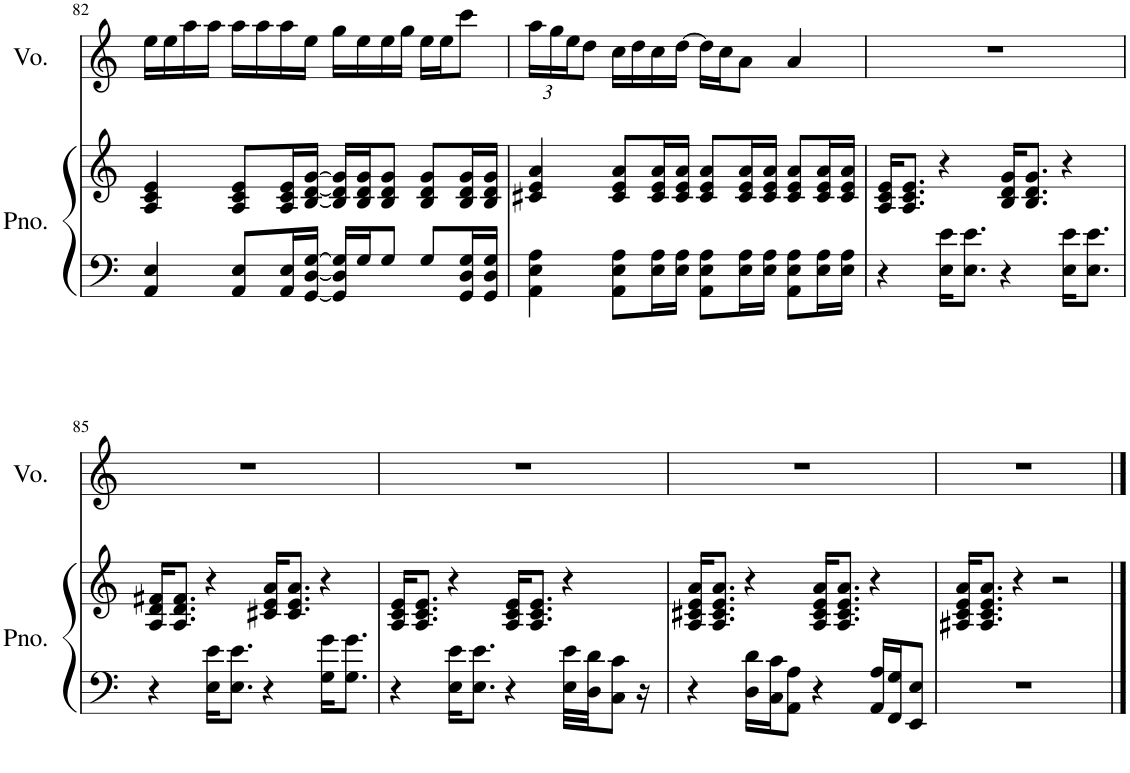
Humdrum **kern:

**kern	**kern	**kern
*part2	*part2	*part1
*staff3	*staff2	*staff1
*I"Piano	*	*I"Voice
*I'Pno.	*	*I'Vo.
!!LO:PB:g=z
*clefF4	*clefG2	*clefG2
*k[]	*k[]	*k[]
*M4/4	*M4/4	*M4/4
=82	=82	=82
4AA/ 4E/	4A/ 4c/ 4e/	16ee\LL
.	.	16ee\
.	.	16aa\
.	.	16aa\JJ
8AA/ 8E/L	8A/ 8c/ 8e/L	16aa\LL
.	.	16aa\
16AA/ 16E/L	16A/ 16c/ 16e/L	16aa\
[16GG/ [16D/ [16G/JJ	[16B/ [16d/ [16g/JJ	16ee\JJ
16GG/] 16D/] 16G/]LL	16B/] 16d/] 16g/]LL	16gg\LL
16G/J	16B/ 16d/ 16g/J	16ee\
8G/J	8B/ 8d/ 8g/J	16ee\
.	.	16gg\JJ
8G/L	8B/ 8d/ 8g/L	16ee\LL
.	.	16ee\J
16GG/ 16D/ 16G/L	16B/ 16d/ 16g/L	8ccc\J
16GG/ 16D/ 16G/JJ	16B/ 16d/ 16g/JJ	.
=83	=83	=83
*	*	*Xbrackettup
4AA\ 4E\ 4A\	4c#X/ 4e/ 4a/	24aa\LL
.	.	24gg\
.	.	24ee\J
.	.	8dd\J
8AA\ 8E\ 8A\L	8c#/ 8e/ 8a/L	16cc\LL
.	.	16dd\
16E\ 16A\L	16c#/ 16e/ 16a/L	16cc\
16E\ 16A\JJ	16c#/ 16e/ 16a/JJ	[16dd\JJ
8AA\ 8E\ 8A\L	8c#/ 8e/ 8a/L	16dd\LL]
.	.	16cc\J
16E\ 16A\L	16c#/ 16e/ 16a/L	8a\J
16E\ 16A\JJ	16c#/ 16e/ 16a/JJ	.
8AA\ 8E\ 8A\L	8c#/ 8e/ 8a/L	4a/
16E\ 16A\L	16c#/ 16e/ 16a/L	.
16E\ 16A\JJ	16c#/ 16e/ 16a/JJ	.
=84	=84	=84
4r	16A/ 16c/ 16e/KL	1r
.	8.A/ 8.c/ 8.e/J	.
16E\ 16e\KL	4r	.
8.E\ 8.e\J	.	.
4r	16B/ 16d/ 16g/KL	.
.	8.B/ 8.d/ 8.g/J	.
16E\ 16e\KL	4r	.
8.E\ 8.e\J	.	.
!!LO:LB:g=z
=85	=85	=85
4r	16A/ 16d/ 16f#X/KL	1r
.	8.A/ 8.d/ 8.f#/J	.
16E\ 16e\KL	4r	.
8.E\ 8.e\J	.	.
4r	16c#X/ 16e/ 16a/KL	.
.	8.c#/ 8.e/ 8.a/J	.
16G\ 16g\KL	4r	.
8.G\ 8.g\J	.	.
=86	=86	=86
4r	16A/ 16c/ 16e/KL	1r
.	8.A/ 8.c/ 8.e/J	.
16E\ 16e\KL	4r	.
8.E\ 8.e\J	.	.
4r	16A/ 16c/ 16e/KL	.
.	8.A/ 8.c/ 8.e/J	.
32E\ 32e\LLL	4r	.
32D\ 32d\JJ	.	.
8C\ 8c\J	.	.
16r	.	.
=87	=87	=87
4r	16A/ 16c#X/ 16e/ 16a/KL	1r
.	8.A/ 8.c#/ 8.e/ 8.a/J	.
16D\ 16d\LL	4r	.
16C\ 16c\J	.	.
8AA\ 8A\J	.	.
4r	16A/ 16c#/ 16e/ 16a/KL	.
.	8.A/ 8.c#/ 8.e/ 8.a/J	.
16AA/ 16A/LL	4r	.
16FF/ 16G/J	.	.
8EE/ 8E/J	.	.
=88	=88	=88
1r	16A#X/ 16c/ 16e/ 16a/KL	1r
.	8.A#/ 8.c/ 8.e/ 8.a/J	.
.	4r	.
.	2r	.
==	==	==
*-	*-	*-
